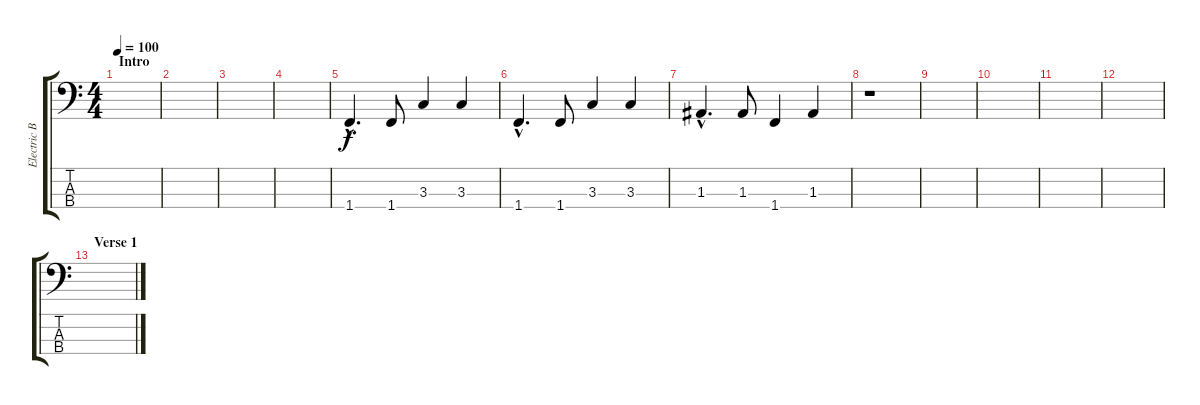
\track ("Electric Bass/Bautatrumma" "Electric B") {instrument electricbassfinger}
\staff {score tabs}
\tuning (G2 D2 A1 E1) {hide}
\ts (4 4)
\section ("" "Intro")
\tempo 100
\clef f4
\ks c
|
|
|
|
\section ("" "")
1.4{hac}.4{d} 1.4.8 3.3.4 3.3.4 |
1.4{hac}.4{d} 1.4.8 3.3.4 3.3.4 |
1.3{hac}.4{d} 1.3.8 1.4.4 1.3.4 |
r.1 |
\section ("" "")
|
|
|
|
\section ("" "Verse 1")
